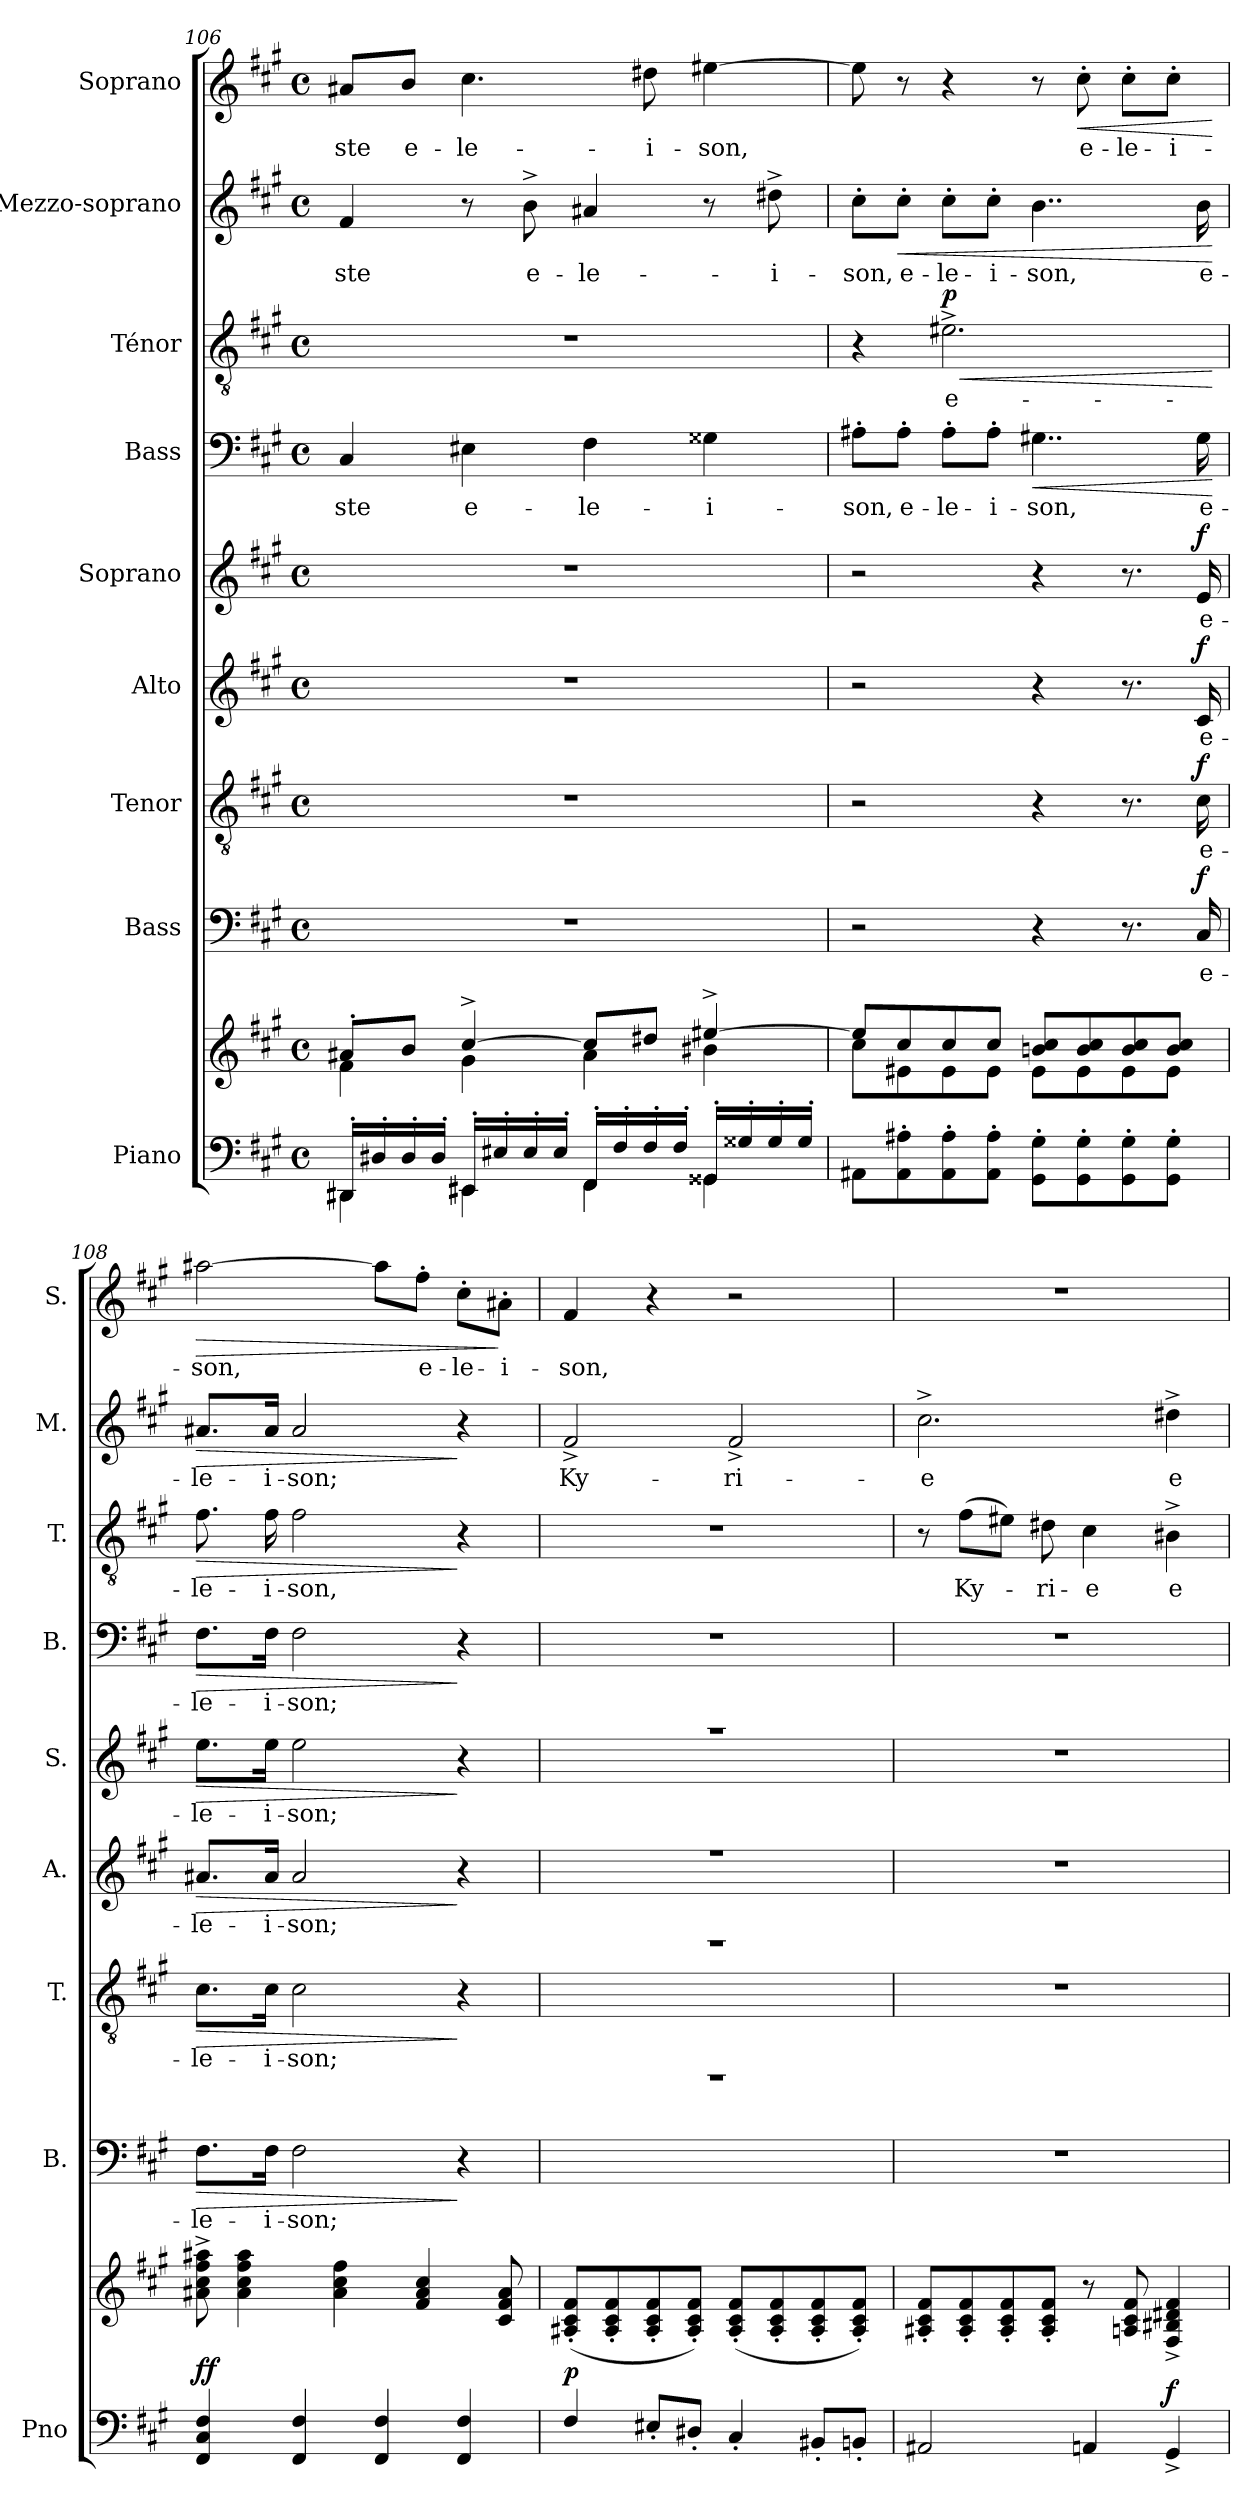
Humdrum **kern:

**kern	**kern	**dynam	**kern	**text	**dynam	**kern	**text	**dynam	**kern	**text	**dynam	**kern	**text	**dynam	**kern	**text	**dynam	**kern	**text	**dynam	**kern	**text	**dynam	**kern	**text	**dynam
*part9	*part9	*part9	*part8	*part8	*part8	*part7	*part7	*part7	*part6	*part6	*part6	*part5	*part5	*part5	*part4	*part4	*part4	*part3	*part3	*part3	*part2	*part2	*part2	*part1	*part1	*part1
*staff10	*staff9	*staff9/10	*staff8	*staff8	*staff8	*staff7	*staff7	*staff7	*staff6	*staff6	*staff6	*staff5	*staff5	*staff5	*staff4	*staff4	*staff4	*staff3	*staff3	*staff3	*staff2	*staff2	*staff2	*staff1	*staff1	*staff1
*I"Piano	*	*	*I"Bass	*	*	*I"Tenor	*	*	*I"Alto	*	*	*I"Soprano	*	*	*I"Bass	*	*	*I"Ténor	*	*	*I"Mezzo-soprano	*	*	*I"Soprano	*	*
*I'Pno	*	*	*I'B.	*	*	*I'T.	*	*	*I'A.	*	*	*I'S.	*	*	*I'B.	*	*	*I'T.	*	*	*I'M.	*	*	*I'S.	*	*
*clefF4	*clefG2	*	*clefF4	*	*	*clefGv2	*	*	*clefG2	*	*	*clefG2	*	*	*clefF4	*	*	*clefGv2	*	*	*clefG2	*	*	*clefG2	*	*
*	*	*	*	*	*	*	*	*	*	*	*	*ITrd2c3	*	*	*	*	*	*	*	*	*	*	*	*	*	*
*k[f#c#g#]	*k[f#c#g#]	*	*k[f#c#g#]	*	*	*k[f#c#g#]	*	*	*k[f#c#g#]	*	*	*k[f#c#g#d#a#e#]	*	*	*k[f#c#g#]	*	*	*k[f#c#g#]	*	*	*k[f#c#g#]	*	*	*k[f#c#g#]	*	*
*M4/4	*M4/4	*	*M4/4	*	*	*M4/4	*	*	*M4/4	*	*	*M4/4	*	*	*M4/4	*	*	*M4/4	*	*	*M4/4	*	*	*M4/4	*	*
*met(c)	*met(c)	*	*met(c)	*	*	*met(c)	*	*	*met(c)	*	*	*met(c)	*	*	*met(c)	*	*	*met(c)	*	*	*met(c)	*	*	*met(c)	*	*
=106	=106	=106	=106	=106	=106	=106	=106	=106	=106	=106	=106	=106	=106	=106	=106	=106	=106	=106	=106	=106	=106	=106	=106	=106	=106	=106
*^	*^	*	*	*	*	*	*	*	*	*	*	*	*	*	*	*	*	*	*	*	*	*	*	*	*	*
!	!	!	!	!	!	!	!	!	!	!	!	!	!	!	!	!	!	!LO:LY:b	!	!	!	!	!	!LO:LY:b	!	!	!LO:LY:b	!
16DD#X'/LL	4DD#\	8a#X'/L	4f#\	.	1r	.	.	1r	.	.	1r	.	.	1r	.	.	4C#/	-ste	.	1r	.	.	4f#/	-ste	.	8a#X/L	-ste	.
16D#X'/	.	.	.	.	.	.	.	.	.	.	.	.	.	.	.	.	.	.	.	.	.	.	.	.	.	.	.	.
!	!	!	!	!	!	!	!	!	!	!	!	!	!	!	!	!	!	!	!	!	!	!	!	!	!	!	!LO:LY:b	!
16D#'/	.	8b/J	.	.	.	.	.	.	.	.	.	.	.	.	.	.	.	.	.	.	.	.	.	.	.	8b/J	e-	.
16D#'/JJ	.	.	.	.	.	.	.	.	.	.	.	.	.	.	.	.	.	.	.	.	.	.	.	.	.	.	.	.
!	!	!	!	!	!	!	!	!	!	!	!	!	!	!	!	!	!	!LO:LY:b	!	!	!	!	!	!	!	!	!LO:LY:b	!
16EE#X'/LL	4EE#\	[4cc#^/	4g#\	.	.	.	.	.	.	.	.	.	.	.	.	.	4E#X\	e-	.	.	.	.	8r	.	.	4.cc#\	-le-	.
16E#X'/	.	.	.	.	.	.	.	.	.	.	.	.	.	.	.	.	.	.	.	.	.	.	.	.	.	.	.	.
!	!	!	!	!	!	!	!	!	!	!	!	!	!	!	!	!	!	!	!	!	!	!	!	!LO:LY:b	!	!	!	!
16E#'/	.	.	.	.	.	.	.	.	.	.	.	.	.	.	.	.	.	.	.	.	.	.	8b^\	e-	.	.	.	.
16E#'/JJ	.	.	.	.	.	.	.	.	.	.	.	.	.	.	.	.	.	.	.	.	.	.	.	.	.	.	.	.
!	!	!	!	!	!	!	!	!	!	!	!	!	!	!	!	!	!	!LO:LY:b	!	!	!	!	!	!LO:LY:b	!	!	!	!
16FF#'/LL	4FF#\	8cc#/L]	4a#\	.	.	.	.	.	.	.	.	.	.	.	.	.	4F#\	-le-	.	.	.	.	4a#X/	-le-	.	.	.	.
16F#'/	.	.	.	.	.	.	.	.	.	.	.	.	.	.	.	.	.	.	.	.	.	.	.	.	.	.	.	.
!	!	!	!	!	!	!	!	!	!	!	!	!	!	!	!	!	!	!	!	!	!	!	!	!	!	!	!LO:LY:b	!
16F#'/	.	8dd#X/J	.	.	.	.	.	.	.	.	.	.	.	.	.	.	.	.	.	.	.	.	.	.	.	8dd#X\	-i-	.
16F#'/JJ	.	.	.	.	.	.	.	.	.	.	.	.	.	.	.	.	.	.	.	.	.	.	.	.	.	.	.	.
!	!	!	!	!	!	!	!	!	!	!	!	!	!	!	!	!	!	!LO:LY:b	!	!	!	!	!	!	!	!	!LO:LY:b	!
16GG##X'/LL	4GG##\	[4ee#X^/	4b#X\	.	.	.	.	.	.	.	.	.	.	.	.	.	4G##X\	-i-	.	.	.	.	8r	.	.	[4ee#X\	-son,	.
16G##X'/	.	.	.	.	.	.	.	.	.	.	.	.	.	.	.	.	.	.	.	.	.	.	.	.	.	.	.	.
!	!	!	!	!	!	!	!	!	!	!	!	!	!	!	!	!	!	!	!	!	!	!	!	!LO:LY:b	!	!	!	!
16G##'/	.	.	.	.	.	.	.	.	.	.	.	.	.	.	.	.	.	.	.	.	.	.	8dd#X^\	-i-	.	.	.	.
16G##'/JJ	.	.	.	.	.	.	.	.	.	.	.	.	.	.	.	.	.	.	.	.	.	.	.	.	.	.	.	.
*v	*v	*	*	*	*	*	*	*	*	*	*	*	*	*	*	*	*	*	*	*	*	*	*	*	*	*	*	*
=107	=107	=107	=107	=107	=107	=107	=107	=107	=107	=107	=107	=107	=107	=107	=107	=107	=107	=107	=107	=107	=107	=107	=107	=107	=107	=107	=107
!	!	!	!	!	!	!	!	!	!	!	!	!	!	!	!	!	!LO:LY:b	!	!	!	!	!	!LO:LY:b	!	!	!	!
8AA#X\L	8ee#/L]	8cc#\L	.	2r	.	.	2r	.	.	2r	.	.	2r	.	.	8A#X'\L	-son,	.	4r	.	.	8cc#'\L	-son,	.	8ee#\]	.	.
!	!	!	!	!	!	!	!	!	!	!	!	!	!	!	!	!	!LO:LY:b	!	!	!	!	!	!LO:LY:b	!LO:HP:b	!	!	!
8AA#\' 8A#X\'	8cc#/	8e#X\	.	.	.	.	.	.	.	.	.	.	.	.	.	8A#'\J	e-	.	.	.	.	8cc#'\J	e-	<	8r	.	.
!	!	!	!	!	!	!	!	!	!	!	!	!	!	!	!	!	!LO:LY:b	!	!	!LO:LY:b	!LO:HP:b	!	!LO:LY:b	!	!	!	!
!	!	!	!	!	!	!	!	!	!	!	!	!	!	!	!	!	!	!	!	!	!LO:DY:n=1:a	!	!	!	!	!	!
8AA#\' 8A#\'	8cc#/	8e#\	.	.	.	.	.	.	.	.	.	.	.	.	.	8A#'\L	-le-	.	2.e#X^\	e-	< p	8cc#'\L	-le-	.	4r	.	.
!	!	!	!	!	!	!	!	!	!	!	!	!	!	!	!	!	!LO:LY:b	!	!	!	!	!	!LO:LY:b	!	!	!	!
8AA#\' 8A#\'J	8cc#/J	8e#\J	.	.	.	.	.	.	.	.	.	.	.	.	.	8A#'\J	-i-	.	.	.	.	8cc#'\J	-i-	.	.	.	.
!	!	!	!	!	!	!	!	!	!	!	!	!	!	!	!	!	!LO:LY:b	!LO:HP:b	!	!	!	!	!LO:LY:b	!	!	!	!
8GG#\' 8G#\'L	8bn/ 8cc#/L	8e#\L	.	4r	.	.	4r	.	.	4r	.	.	4r	.	.	4..G#X\	-son,	<	.	.	.	4..b\	-son,	.	8r	.	.
!	!	!	!	!	!	!	!	!	!	!	!	!	!	!	!	!	!	!	!	!	!	!	!	!	!	!LO:LY:b	!LO:HP:b
8GG#\' 8G#\'	8b/ 8cc#/	8e#\	.	.	.	.	.	.	.	.	.	.	.	.	.	.	.	.	.	.	.	.	.	.	8cc#'\	e-	<
!	!	!	!	!	!	!	!	!	!	!	!	!	!	!	!	!	!	!	!	!	!	!	!	!	!	!LO:LY:b	!
8GG#\' 8G#\'	8b/ 8cc#/	8e#\	.	8.r	.	.	8.r	.	.	8.r	.	.	8.r	.	.	.	.	.	.	.	.	.	.	.	8cc#'\L	-le-	.
!	!	!	!	!	!	!	!	!	!	!	!	!	!	!	!	!	!	!	!	!	!	!	!	!	!	!LO:LY:b	!
8GG#\' 8G#\'J	8b/ 8cc#/J	8e#\J	.	.	.	.	.	.	.	.	.	.	.	.	.	.	.	.	.	.	.	.	.	.	8cc#'\J	-i-	.
!	!	!	!	!	!LO:LY:b	!LO:DY:a	!	!LO:LY:b	!LO:DY:a	!	!LO:LY:b	!LO:DY:a	!	!LO:LY:b	!LO:DY:a	!	!LO:LY:b	!	!	!	!	!	!LO:LY:b	!	!	!	!
.	.	.	.	16C#/	e-	f	16c#\	e-	f	16c#/	e-	f	16c#i/	e-	f	16G#\	e-	.	.	.	.	16b\	e-	.	.	.	.
*	*v	*v	*	*	*	*	*	*	*	*	*	*	*	*	*	*	*	*	*	*	*	*	*	*	*	*	*
.	.	.	.	.	.	.	.	.	.	.	.	.	.	.	.	.	[	.	.	[	.	.	[	.	.	[
=108	=108	=108	=108	=108	=108	=108	=108	=108	=108	=108	=108	=108	=108	=108	=108	=108	=108	=108	=108	=108	=108	=108	=108	=108	=108	=108
!	!	!LO:DY:a=2	!	!LO:LY:b	!LO:HP:b	!	!LO:LY:b	!LO:HP:b	!	!LO:LY:b	!LO:HP:b	!	!LO:LY:b	!LO:HP:b	!	!LO:LY:b	!LO:HP:b	!	!LO:LY:b	!LO:HP:b	!	!LO:LY:b	!LO:HP:b	!	!LO:LY:b	!LO:HP:b
4FF#/ 4C#/ 4F#/	8a#X\^ 8cc#\^ 8ff#\^ 8aa#X\^	ff	8.F#\L	-le-	>	8.c#\L	-le-	>	8.a#X/L	-le-	>	8.cc#i\L	-le-	>	8.F#\L	-le-	>	8.f#\	-le-	>	8.a#X/L	-le-	>	[2aa#X\	-son,	>
.	4a#\ 4cc#\ 4ff#\ 4aa#\	.	.	.	.	.	.	.	.	.	.	.	.	.	.	.	.	.	.	.	.	.	.	.	.	.
!	!	!	!	!LO:LY:b	!	!	!LO:LY:b	!	!	!LO:LY:b	!	!	!LO:LY:b	!	!	!LO:LY:b	!	!	!LO:LY:b	!	!	!LO:LY:b	!	!	!	!
.	.	.	16F#\Jk	-i-	.	16c#\Jk	-i-	.	16a#/Jk	-i-	.	16cc#i\Jk	-i-	.	16F#\Jk	-i-	.	16f#\	-i-	.	16a#/Jk	-i-	.	.	.	.
!	!	!	!	!LO:LY:b	!	!	!LO:LY:b	!	!	!LO:LY:b	!	!	!LO:LY:b	!	!	!LO:LY:b	!	!	!LO:LY:b	!	!	!LO:LY:b	!	!	!	!
4FF#/ 4F#/	.	.	2F#\	-son;	.	2c#\	-son;	.	2a#/	-son;	.	2cc#i\	-son;	.	2F#\	-son;	.	2f#\	-son,	.	2a#/	-son;	.	.	.	.
.	4a#\ 4cc#\ 4ff#\	.	.	.	.	.	.	.	.	.	.	.	.	.	.	.	.	.	.	.	.	.	.	.	.	.
4FF#/ 4F#/	.	.	.	.	.	.	.	.	.	.	.	.	.	.	.	.	.	.	.	.	.	.	.	8aa#\L]	.	.
!	!	!	!	!	!	!	!	!	!	!	!	!	!	!	!	!	!	!	!	!	!	!	!	!	!LO:LY:b	!
.	4f#/ 4a#/ 4cc#/	.	.	.	.	.	.	.	.	.	.	.	.	.	.	.	.	.	.	.	.	.	.	8ff#'\J	e-	.
!	!	!	!	!	!	!	!	!	!	!	!	!	!	!	!	!	!	!	!	!	!	!	!	!	!LO:LY:b	!
4FF#/ 4F#/	.	.	4r	.	]	4r	.	]	4r	.	]	4r	.	]	4r	.	]	4r	.	]	4r	.	]	8cc#'\L	-le-	.
!	!	!	!	!	!	!	!	!	!	!	!	!	!	!	!	!	!	!	!	!	!	!	!	!	!LO:LY:b	!
.	8c#/ 8f#/ 8a#/	.	.	.	.	.	.	.	.	.	.	.	.	.	.	.	.	.	.	.	.	.	.	8a#X'\J	-i-	]
!!LO:PB:g=z
=109	=109	=109	=109	=109	=109	=109	=109	=109	=109	=109	=109	=109	=109	=109	=109	=109	=109	=109	=109	=109	=109	=109	=109	=109	=109	=109
*	*	*	*^	*	*	*^	*	*	*^	*	*	*^	*	*	*	*	*	*	*	*	*	*	*	*	*	*
!	!	!LO:DY:a=2	!	!	!	!	!	!	!	!	!	!	!	!	!	!	!	!	!	!	!	!	!	!	!	!LO:LY:b	!	!	!LO:LY:b	!
4F#/	(>8A#X/' 8c#/' 8f#/'L	p	1r	1ayy	.	.	1r	1ayy	.	.	1r	1ayy	.	.	1r	1aniyy	.	.	1r	.	.	1r	.	.	2f#^/	Ky-	.	4f#/	-son,	.
.	8A#/' 8c#/' 8f#/'	.	.	.	.	.	.	.	.	.	.	.	.	.	.	.	.	.	.	.	.	.	.	.	.	.	.	.	.	.
8E#X'/L	8A#/' 8c#/' 8f#/'	.	.	.	.	.	.	.	.	.	.	.	.	.	.	.	.	.	.	.	.	.	.	.	.	.	.	4r	.	.
8D#X'/J	8A#/' 8c#/' 8f#/'J)	.	.	.	.	.	.	.	.	.	.	.	.	.	.	.	.	.	.	.	.	.	.	.	.	.	.	.	.	.
!	!	!	!	!	!	!	!	!	!	!	!	!	!	!	!	!	!	!	!	!	!	!	!	!	!	!LO:LY:b	!	!	!	!
4C#'/	(>8A#/' 8c#/' 8f#/'L	.	.	.	.	.	.	.	.	.	.	.	.	.	.	.	.	.	.	.	.	.	.	.	2f#^/	-ri-	.	2r	.	.
.	8A#/' 8c#/' 8f#/'	.	.	.	.	.	.	.	.	.	.	.	.	.	.	.	.	.	.	.	.	.	.	.	.	.	.	.	.	.
8BB#X'/L	8A#/' 8c#/' 8f#/'	.	.	.	.	.	.	.	.	.	.	.	.	.	.	.	.	.	.	.	.	.	.	.	.	.	.	.	.	.
8BBn'/J	8A#/' 8c#/' 8f#/'J)	.	.	.	.	.	.	.	.	.	.	.	.	.	.	.	.	.	.	.	.	.	.	.	.	.	.	.	.	.
*	*	*	*v	*v	*	*	*	*	*	*	*v	*v	*	*	*v	*v	*	*	*	*	*	*	*	*	*	*	*	*	*	*
*	*	*	*	*	*	*v	*v	*	*	*	*	*	*	*	*	*	*	*	*	*	*	*	*	*	*	*	*
=110	=110	=110	=110	=110	=110	=110	=110	=110	=110	=110	=110	=110	=110	=110	=110	=110	=110	=110	=110	=110	=110	=110	=110	=110	=110	=110
!	!	!	!	!	!	!	!	!	!	!	!	!	!	!	!	!	!	!	!	!	!	!LO:LY:b	!	!	!	!
2AA#X/	8A#X/' 8c#/' 8f#/'L	.	1r	.	.	1r	.	.	1r	.	.	1r	.	.	1r	.	.	8r	.	.	2.cc#^\	-e	.	1r	.	.
!	!	!	!	!	!	!	!	!	!	!	!	!	!	!	!	!	!	!	!LO:LY:b	!	!	!	!	!	!	!
.	8A#/' 8c#/' 8f#/'	.	.	.	.	.	.	.	.	.	.	.	.	.	.	.	.	(8f#\L	Ky-	.	.	.	.	.	.	.
.	8A#/' 8c#/' 8f#/'	.	.	.	.	.	.	.	.	.	.	.	.	.	.	.	.	8e#X\J)	.	.	.	.	.	.	.	.
!	!	!	!	!	!	!	!	!	!	!	!	!	!	!	!	!	!	!	!LO:LY:b	!	!	!	!	!	!	!
.	8A#/' 8c#/' 8f#/'J	.	.	.	.	.	.	.	.	.	.	.	.	.	.	.	.	8d#X\	-ri-	.	.	.	.	.	.	.
!	!	!	!	!	!	!	!	!	!	!	!	!	!	!	!	!	!	!	!LO:LY:b	!	!	!	!	!	!	!
4AAn/	8r	.	.	.	.	.	.	.	.	.	.	.	.	.	.	.	.	4c#\	-e	.	.	.	.	.	.	.
.	8An/ 8c#/ 8f#/	.	.	.	.	.	.	.	.	.	.	.	.	.	.	.	.	.	.	.	.	.	.	.	.	.
!	!	!LO:DY:a=2	!	!	!	!	!	!	!	!	!	!	!	!	!	!	!	!	!LO:LY:b	!	!	!LO:LY:b	!	!	!	!
4GG#^/	4F#/^ 4B#X/^ 4d#X/^ 4f#/^	f	.	.	.	.	.	.	.	.	.	.	.	.	.	.	.	4B#X^\	e-	.	4dd#X^\	e-	.	.	.	.
=	=	=	=	=	=	=	=	=	=	=	=	=	=	=	=	=	=	=	=	=	=	=	=	=	=	=
*-	*-	*-	*-	*-	*-	*-	*-	*-	*-	*-	*-	*-	*-	*-	*-	*-	*-	*-	*-	*-	*-	*-	*-	*-	*-	*-
